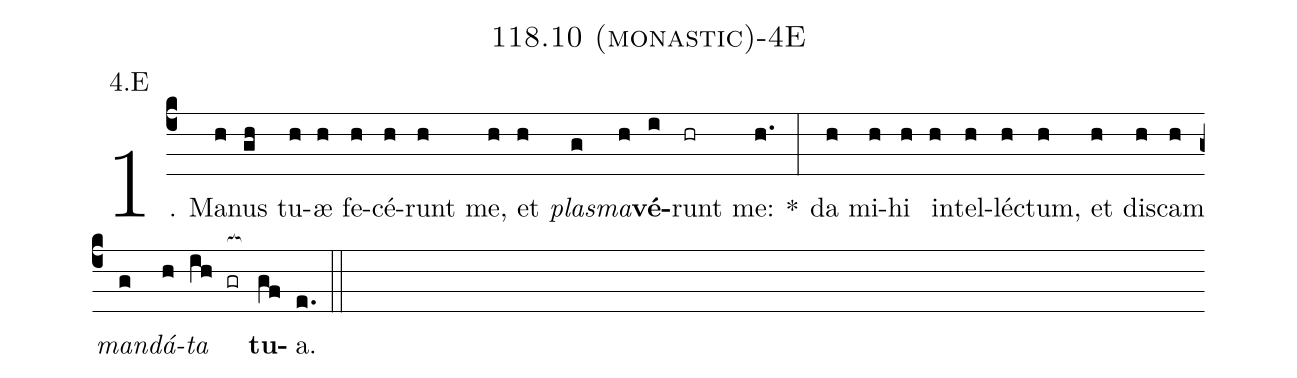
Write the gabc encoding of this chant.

name: 118.10 (monastic)-4E;
annotation: 4.E;
%%
(c4)1. Ma(h)nus(gh) tu(h)æ(h) fe(h)cé(h)runt(h) me,(h) et(h) <i>plas</i>(g)<i>ma</i>(h)<b>vé</b>(i)runt(hr) me:(h.) *(:) da(h) mi(h)hi(h) in(h)tel(h)léc(h)tum,(h) et(h) dis(h)cam(h) <i>man</i>(g)<i>dá</i>(h)<i>ta</i>(ih gr[ocb:1{]) <b>tu</b>(gf[ocb:0}])a.(e.) (::)
